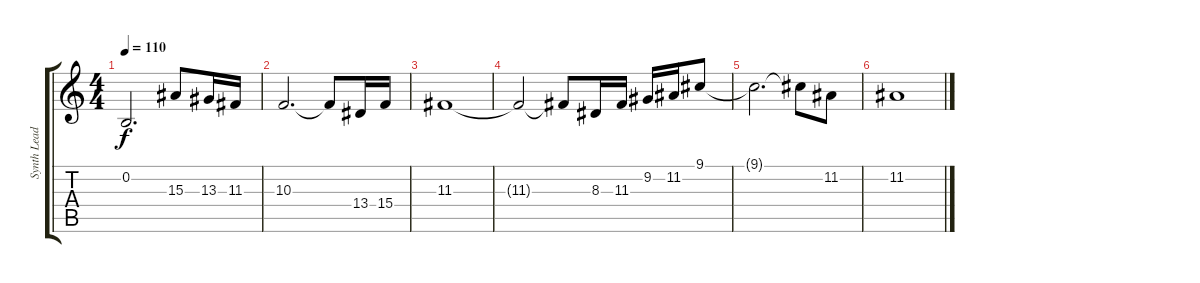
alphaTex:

\track ("Synth Lead" "Synth Lead") {instrument lead2sawtooth}
\staff {score tabs}
\tuning (E4 B3 G3 D3 A2 E2) {hide}
\ts (4 4)
\tempo 110
\clef g2
\ks c
0.2.2{d dy f} 15.3{t}.8 13.3.16 11.3.16 |
10.3.2{d} 10.3{t}.8 13.4.16 15.4.16 |
11.3.1 |
11.3{t}.2 11.3{t}.8 8.3.16 11.3.16 9.2.16 11.2.16 9.1.8 |
9.1{t}.2{d} 9.1{t}.8 11.2.8 |
11.2.1
